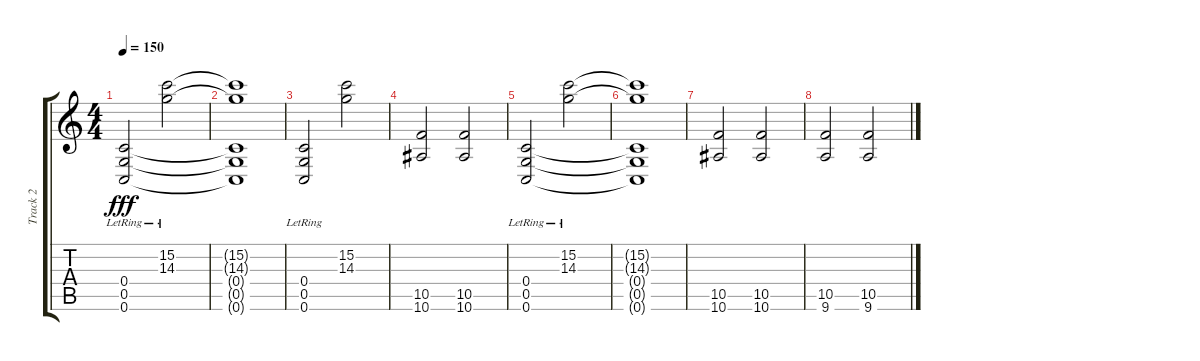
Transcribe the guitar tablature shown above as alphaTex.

\track ("Track 2" "Track 2") {instrument overdrivenguitar}
\staff {score tabs}
\tuning (D4 A3 F3 C3 G2 C2) {hide}
\ts (4 4)
\tempo 150
\clef g2
\ks c
(0.4{lr} 0.5{lr} 0.6{lr}).2{dy fff} (15.2{lr} 14.3{lr}).2 |
(15.2{t} 14.3{t} 0.4{t} 0.5{t} 0.6{t}).1 |
(0.4{lr} 0.5{lr} 0.6{lr}).2 (15.2 14.3).2 |
(10.5 10.6).2 (10.5 10.6).2 |
(0.4{lr} 0.5{lr} 0.6{lr}).2 (15.2{lr} 14.3{lr}).2 |
(15.2{t} 14.3{t} 0.4{t} 0.5{t} 0.6{t}).1 |
(10.5 10.6).2 (10.5 10.6).2 |
(10.5 9.6).2 (10.5 9.6).2
